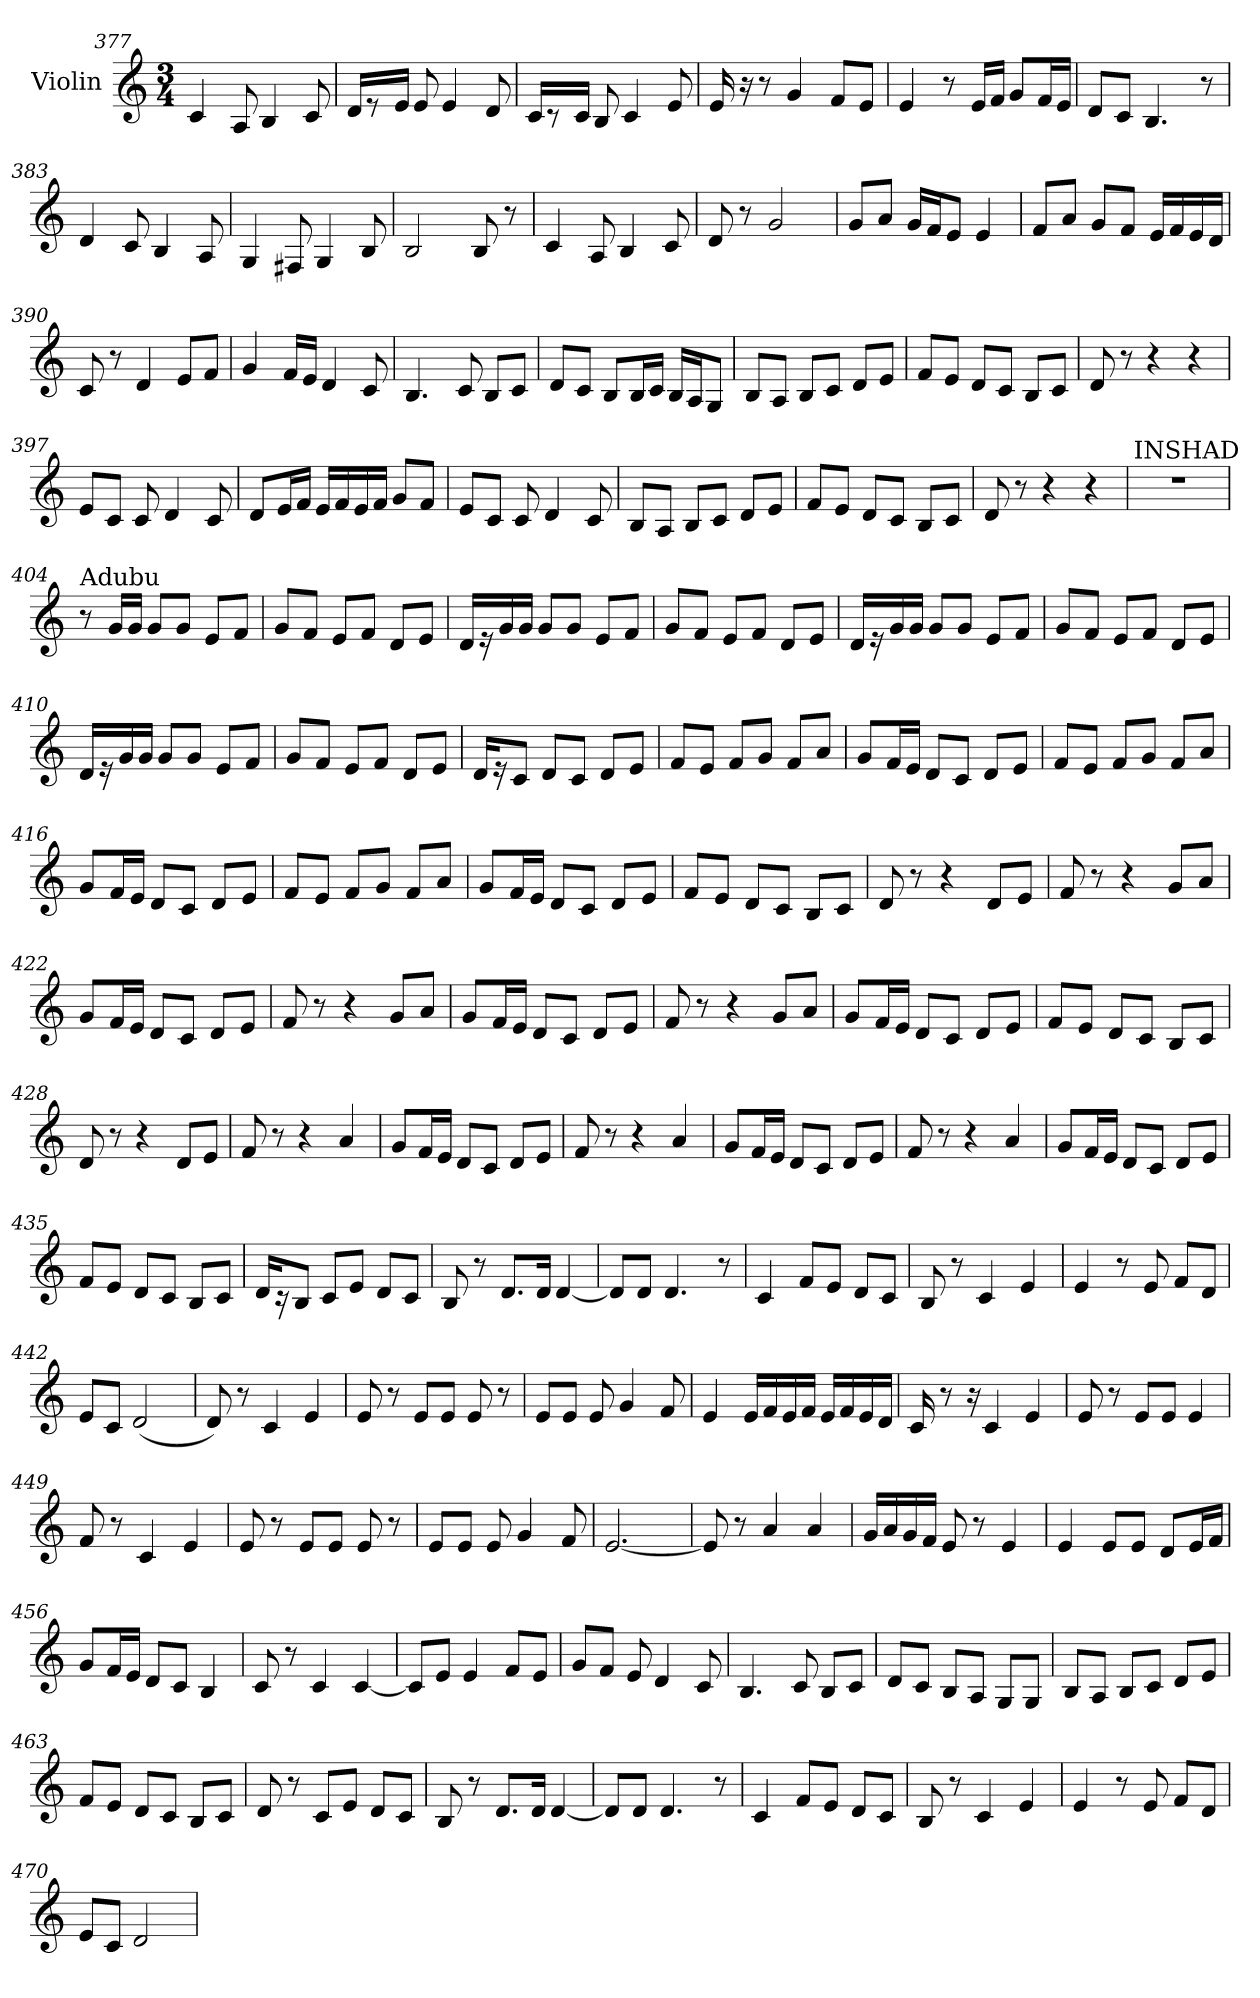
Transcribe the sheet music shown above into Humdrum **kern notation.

**kern
*part1
*staff1
*I"Violin
*clefG2
*k[]
*C:
*M3/4
=377
4c/
8A/
4B/
8c/
!!LO:PB:g=z
=378
16d/LL
8r
16e/JJ
8e/
4e/
8d/
!!LO:PB:g=z
=379
16c/LL
8r
16c/JJ
8B/
4c/
8e/
=380
16e/
16r
8r
4g/
8f/L
8e/J
=381
4e/
8r
16e/LL
16f/JJ
8g/L
16f/L
16e/JJ
=382
8d/L
8c/J
4.B/
8r
=383
4d/
8c/
4B/
8A/
!!LO:PB:g=z
=384
4G/
8F#X/
4G/
8B/
!!LO:PB:g=z
=385
2B/
8B/
8r
=386
4c/
8A/
4B/
8c/
=387
8d/
8r
2g/
=388
8g/L
8a/J
16g/LL
16f/J
8e/J
4e/
=389
8f/L
8a/J
8g/L
8f/J
16e/LL
16f/
16e/
16d/JJ
!!LO:PB:g=z
=390
8c/
8r
4d/
8e/L
8f/J
!!LO:PB:g=z
=391
4g/
16f/LL
16e/JJ
4d/
8c/
=392
4.B/
8c/
8B/L
8c/J
=393
8d/L
8c/J
8B/L
16B/L
16c/JJ
16B/LL
16A/J
8G/J
=394
8B/L
8A/J
8B/L
8c/J
8d/L
8e/J
=395
8f/L
8e/J
8d/L
8c/J
8B/L
8c/J
!!LO:PB:g=z
=396
8d/
8r
4r
4r
!!LO:PB:g=z
=397
8e/L
8c/J
8c/
4d/
8c/
=398
8d/L
16e/L
16f/JJ
16e/LL
16f/
16e/
16f/JJ
8g/L
8f/J
=399
8e/L
8c/J
8c/
4d/
8c/
=400
8B/L
8A/J
8B/L
8c/J
8d/L
8e/J
=401
8f/L
8e/J
8d/L
8c/J
8B/L
8c/J
!!LO:PB:g=z
=402
8d/
8r
4r
4r
=403
!LO:TX:a:t=INSHAD
2.r
=404
!LO:TX:a:t=Adubu
8r
16g/LL
16g/JJ
8g/L
8g/J
8e/L
8f/J
=405
8g/L
8f/J
8e/L
8f/J
8d/L
8e/J
=406
16d/LL
16r
16g/
16g/JJ
8g/L
8g/J
8e/L
8f/J
=407
8g/L
8f/J
8e/L
8f/J
8d/L
8e/J
!!LO:PB:g=z
=408
16d/LL
16r
16g/
16g/JJ
8g/L
8g/J
8e/L
8f/J
!!LO:PB:g=z
=409
8g/L
8f/J
8e/L
8f/J
8d/L
8e/J
=410
16d/LL
16r
16g/
16g/JJ
8g/L
8g/J
8e/L
8f/J
=411
8g/L
8f/J
8e/L
8f/J
8d/L
8e/J
=412
16d/KL
16r
8c/J
8d/L
8c/J
8d/L
8e/J
=413
8f/L
8e/J
8f/L
8g/J
8f/L
8a/J
!!LO:PB:g=z
=414
8g/L
16f/L
16e/JJ
8d/L
8c/J
8d/L
8e/J
!!LO:PB:g=z
=415
8f/L
8e/J
8f/L
8g/J
8f/L
8a/J
=416
8g/L
16f/L
16e/JJ
8d/L
8c/J
8d/L
8e/J
=417
8f/L
8e/J
8f/L
8g/J
8f/L
8a/J
=418
8g/L
16f/L
16e/JJ
8d/L
8c/J
8d/L
8e/J
=419
8f/L
8e/J
8d/L
8c/J
8B/L
8c/J
!!LO:PB:g=z
=420
8d/
8r
4r
8d/L
8e/J
!!LO:PB:g=z
=421
8f/
8r
4r
8g/L
8a/J
=422
8g/L
16f/L
16e/JJ
8d/L
8c/J
8d/L
8e/J
=423
8f/
8r
4r
8g/L
8a/J
=424
8g/L
16f/L
16e/JJ
8d/L
8c/J
8d/L
8e/J
=425
8f/
8r
4r
8g/L
8a/J
!!LO:PB:g=z
=426
8g/L
16f/L
16e/JJ
8d/L
8c/J
8d/L
8e/J
!!LO:PB:g=z
=427
8f/L
8e/J
8d/L
8c/J
8B/L
8c/J
=428
8d/
8r
4r
8d/L
8e/J
=429
8f/
8r
4r
4a/
=430
8g/L
16f/L
16e/JJ
8d/L
8c/J
8d/L
8e/J
=431
8f/
8r
4r
4a/
!!LO:PB:g=z
=432
8g/L
16f/L
16e/JJ
8d/L
8c/J
8d/L
8e/J
!!LO:PB:g=z
=433
8f/
8r
4r
4a/
=434
8g/L
16f/L
16e/JJ
8d/L
8c/J
8d/L
8e/J
=435
8f/L
8e/J
8d/L
8c/J
8B/L
8c/J
=436
16d/KL
16r
8B/J
8c/L
8e/J
8d/L
8c/J
=437
8B/
8r
8.d/L
16d/Jk
[4d/
!!LO:PB:g=z
=438
8d/L]
8d/J
4.d/
8r
!!LO:PB:g=z
=439
4c/
8f/L
8e/J
8d/L
8c/J
=440
8B/
8r
4c/
4e/
=441
4e/
8r
8e/
8f/L
8d/J
=442
8e/L
8c/J
(2d/
=443
8d/)
8r
4c/
4e/
=444
8e/
8r
8e/L
8e/J
8e/
8r
!!LO:PB:g=z
=445
8e/L
8e/J
8e/
4g/
8f/
!!LO:PB:g=z
=446
4e/
16e/LL
16f/
16e/
16f/JJ
16e/LL
16f/
16e/
16d/JJ
=447
16c/
8r
16r
4c/
4e/
=448
8e/
8r
8e/L
8e/J
4e/
=449
8f/
8r
4c/
4e/
=450
8e/
8r
8e/L
8e/J
8e/
8r
!!LO:PB:g=z
=451
8e/L
8e/J
8e/
4g/
8f/
=452
[2.e/
=453
8e/]
8r
4a/
4a/
=454
16g/LL
16a/
16g/
16f/JJ
8e/
8r
4e/
=455
4e/
8e/L
8e/J
8d/L
16e/L
16f/JJ
=456
8g/L
16f/L
16e/JJ
8d/L
8c/J
4B/
!!LO:PB:g=z
=457
8c/
8r
4c/
[4c/
=458
8c/L]
8e/J
4e/
8f/L
8e/J
!!LO:PB:g=z
=459
8g/L
8f/J
8e/
4d/
8c/
=460
4.B/
8c/
8B/L
8c/J
=461
8d/L
8c/J
8B/L
8A/J
8G/L
8G/J
=462
8B/L
8A/J
8B/L
8c/J
8d/L
8e/J
=463
8f/L
8e/J
8d/L
8c/J
8B/L
8c/J
!!LO:PB:g=z
=464
8d/
8r
8c/L
8e/J
8d/L
8c/J
!!LO:PB:g=z
=465
8B/
8r
8.d/L
16d/Jk
[4d/
=466
8d/L]
8d/J
4.d/
8r
=467
4c/
8f/L
8e/J
8d/L
8c/J
=468
8B/
8r
4c/
4e/
=469
4e/
8r
8e/
8f/L
8d/J
!!LO:PB:g=z
=470
8e/L
8c/J
2d/
=
*-
